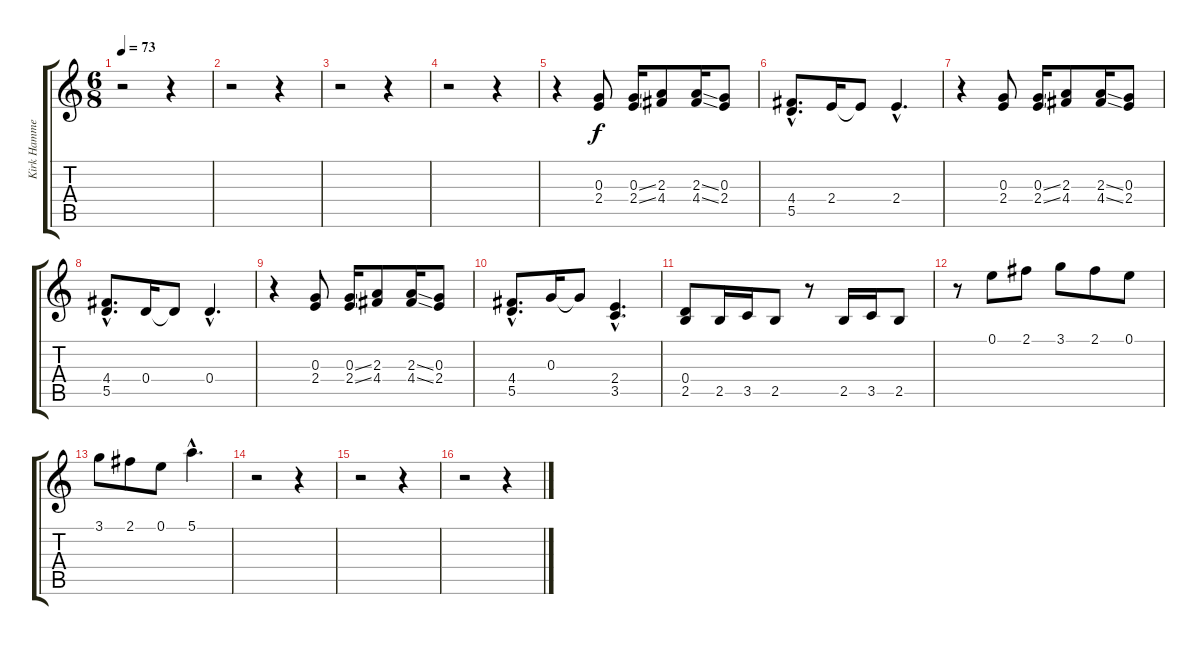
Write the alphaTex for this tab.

\track ("Kirk Hammett" "Kirk Hamme") {instrument overdrivenguitar}
\staff {score tabs}
\tuning (E4 B3 G3 D3 A2 E2) {hide}
\ts (6 8)
\tempo 73
\clef g2
\ks c
r.2{dy f} r.4 |
r.2 r.4 |
r.2 r.4 |
r.2 r.4 |
r.4 (0.3 2.4).8 (0.3{ss} 2.4{ss}).16 (2.3 4.4).8 (2.3{ss} 4.4{ss}).16 (0.3 2.4).8 |
(4.4{hac} 5.5{hac}).8{d} 2.4.16 2.4{t}.8 2.4{hac}.4{d} |
r.4 (0.3 2.4).8 (0.3{ss} 2.4{ss}).16 (2.3 4.4).8 (2.3{ss} 4.4{ss}).16 (0.3 2.4).8 |
(4.4{hac} 5.5{hac}).8{d} 0.4.16 0.4{t}.8 0.4{hac}.4{d} |
r.4 (0.3 2.4).8 (0.3{ss} 2.4{ss}).16 (2.3 4.4).8 (2.3{ss} 4.4{ss}).16 (0.3 2.4).8 |
(4.4{hac} 5.5{hac}).8{d} 0.3.16 0.3{t}.8 (2.4{hac} 3.5{hac}).4{d} |
(0.4 2.5).8 2.5.16 3.5.16 2.5.8 r.8 2.5.16 3.5.16 2.5.8 |
r.8 0.1.8 2.1.8 3.1.8 2.1.8 0.1.8 |
3.1.8 2.1.8 0.1.8 5.1{hac}.4{d} |
r.2 r.4 |
r.2 r.4 |
r.2 r.4
